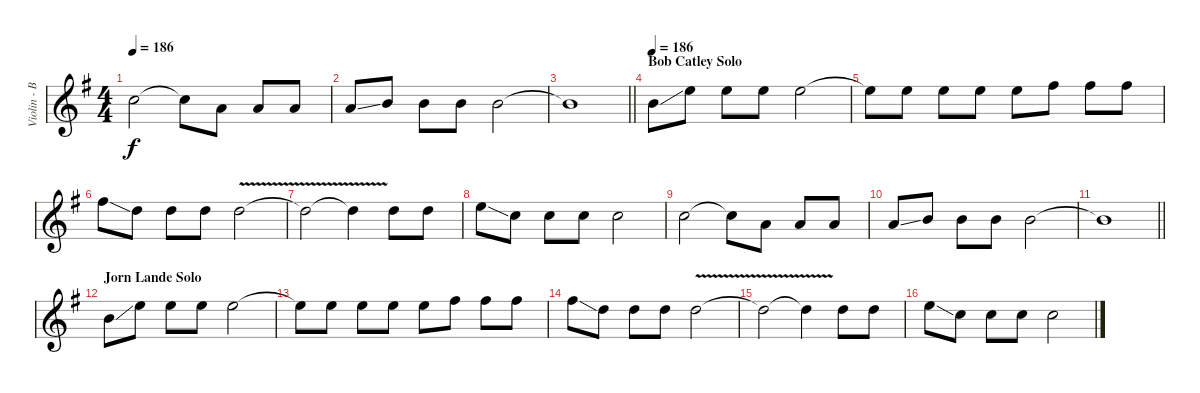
\track ("Violin - Ben Mathot" "Violin - B") {instrument lead2sawtooth}
\staff {score}
\tuning (A4 D4 G3 C3) {hide}
\ts (4 4)
\tempo 186
\clef g2
\ks eminor
3.1.2{dy f} 3.1{t}.8 0.1.8 0.1.8 0.1.8 |
0.1{ss}.8 2.1.8 2.1.8 2.1.8 2.1.2 |
\barLineRight lightlight
2.1{t}.1 |
\section ("" "Bob Catley Solo")
\tempo 186
2.1{ss}.8 7.1.8 7.1.8 7.1.8 7.1.2 |
7.1{t}.8 7.1.8 7.1.8 7.1.8 7.1.8 9.1.8 9.1.8 9.1.8 |
9.1{ss}.8 5.1.8 5.1.8 5.1.8 5.1{v}.2 |
5.1{v t}.2 5.1{t}.4 5.1.8 5.1.8 |
7.1{ss}.8 3.1.8 3.1.8 3.1.8 3.1.2 |
3.1.2 3.1{t}.8 0.1.8 0.1.8 0.1.8 |
0.1{ss}.8 2.1.8 2.1.8 2.1.8 2.1.2 |
\barLineRight lightlight
2.1{t}.1 |
\section ("" "Jorn Lande Solo")
2.1{ss}.8 7.1.8 7.1.8 7.1.8 7.1.2 |
7.1{t}.8 7.1.8 7.1.8 7.1.8 7.1.8 9.1.8 9.1.8 9.1.8 |
9.1{ss}.8 5.1.8 5.1.8 5.1.8 5.1{v}.2 |
5.1{v t}.2 5.1{t}.4 5.1.8 5.1.8 |
7.1{ss}.8 3.1.8 3.1.8 3.1.8 3.1.2
